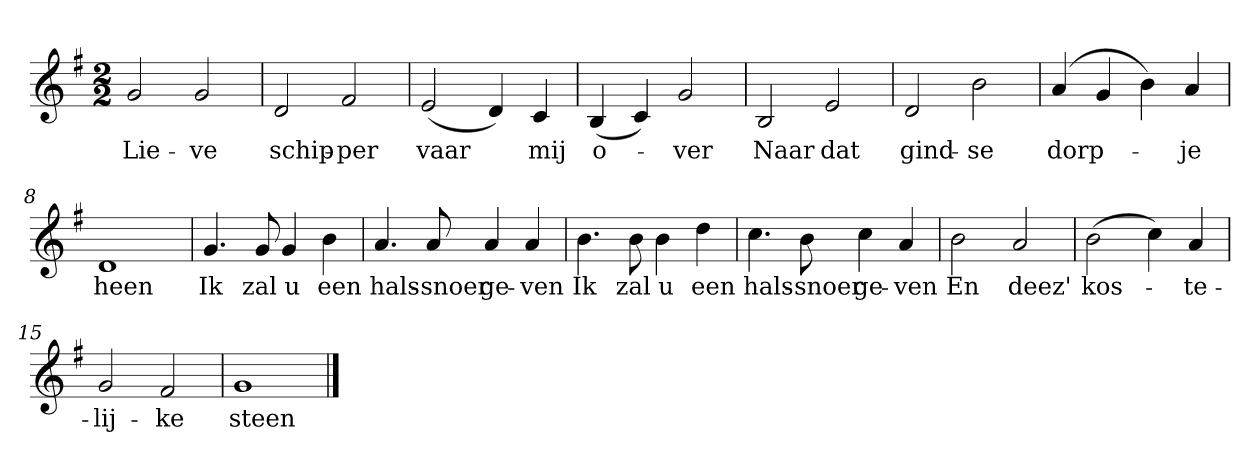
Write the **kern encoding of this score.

**kern	**text
*part1	*part1
*staff1	*staff1
*clefG2	*
*k[f#]	*
*G:	*
*M2/2	*
*MM120	*
=1	=1
2g	Lie-
2g	-ve
=2	=2
2d	schip-
2f#	-per
=3	=3
(2e	vaar
4d)	.
4c	mij
=4	=4
(4B	o-
4c)	.
2g	-ver
=5	=5
2B	Naar
2e	dat
=6	=6
2d	gind-
2b	-se
=7	=7
(4a	dorp-
4g	.
4b)	.
4a	-je
=8	=8
1d	heen
=9	=9
4.g	Ik
8g	zal
4g	u
4b	een
=10	=10
4.a	hals-
8a	-snoer
4a	ge-
4a	-ven
=11	=11
4.b	Ik
8b	zal
4b	u
4dd	een
=12	=12
4.cc	hals-
8b	-snoer
4cc	ge-
4a	-ven
=13	=13
2b	En
2a	deez'
=14	=14
(2b	kos-
4cc)	.
4a	-te-
=15	=15
2g	-lij-
2f#	-ke
=16	=16
1g	steen
==	==
*-	*-
